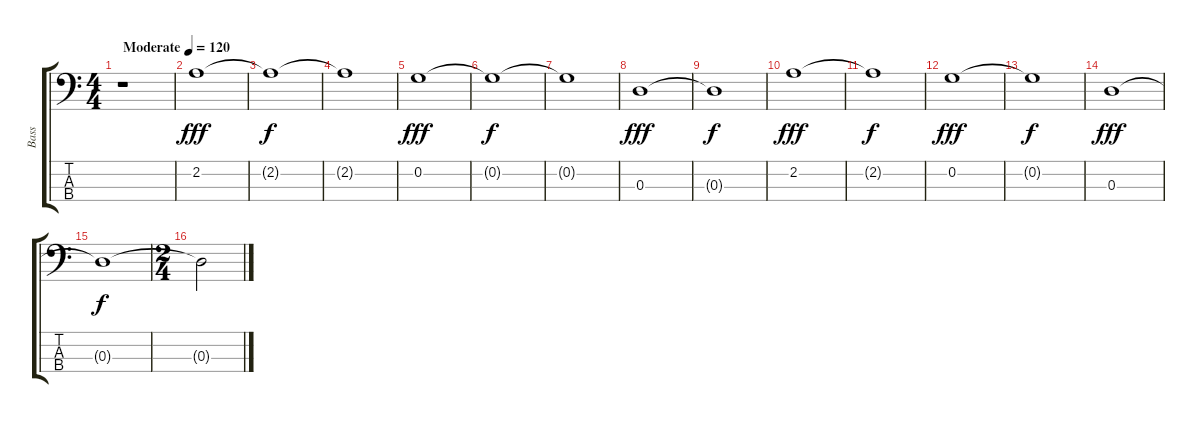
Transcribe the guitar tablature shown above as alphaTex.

\track ("Bass" "Bass") {instrument synthbass1}
\staff {score tabs}
\tuning (C-1 G2 D2 A1) {hide}
\ts (4 4)
\tempo (120 "Moderate")
\clef f4
\ks c
r.1{dy fff instrument synthbass1} |
2.2.1 |
2.2{t}.1{dy f} |
2.2{t}.1 |
0.2.1{dy fff} |
0.2{t}.1{dy f} |
0.2{t}.1 |
0.3.1{dy fff} |
0.3{t}.1{dy f} |
2.2.1{dy fff} |
2.2{t}.1{dy f} |
0.2.1{dy fff} |
0.2{t}.1{dy f} |
0.3.1{dy fff} |
0.3{t}.1{dy f} |
\ts (2 4)
0.3{t}.2
